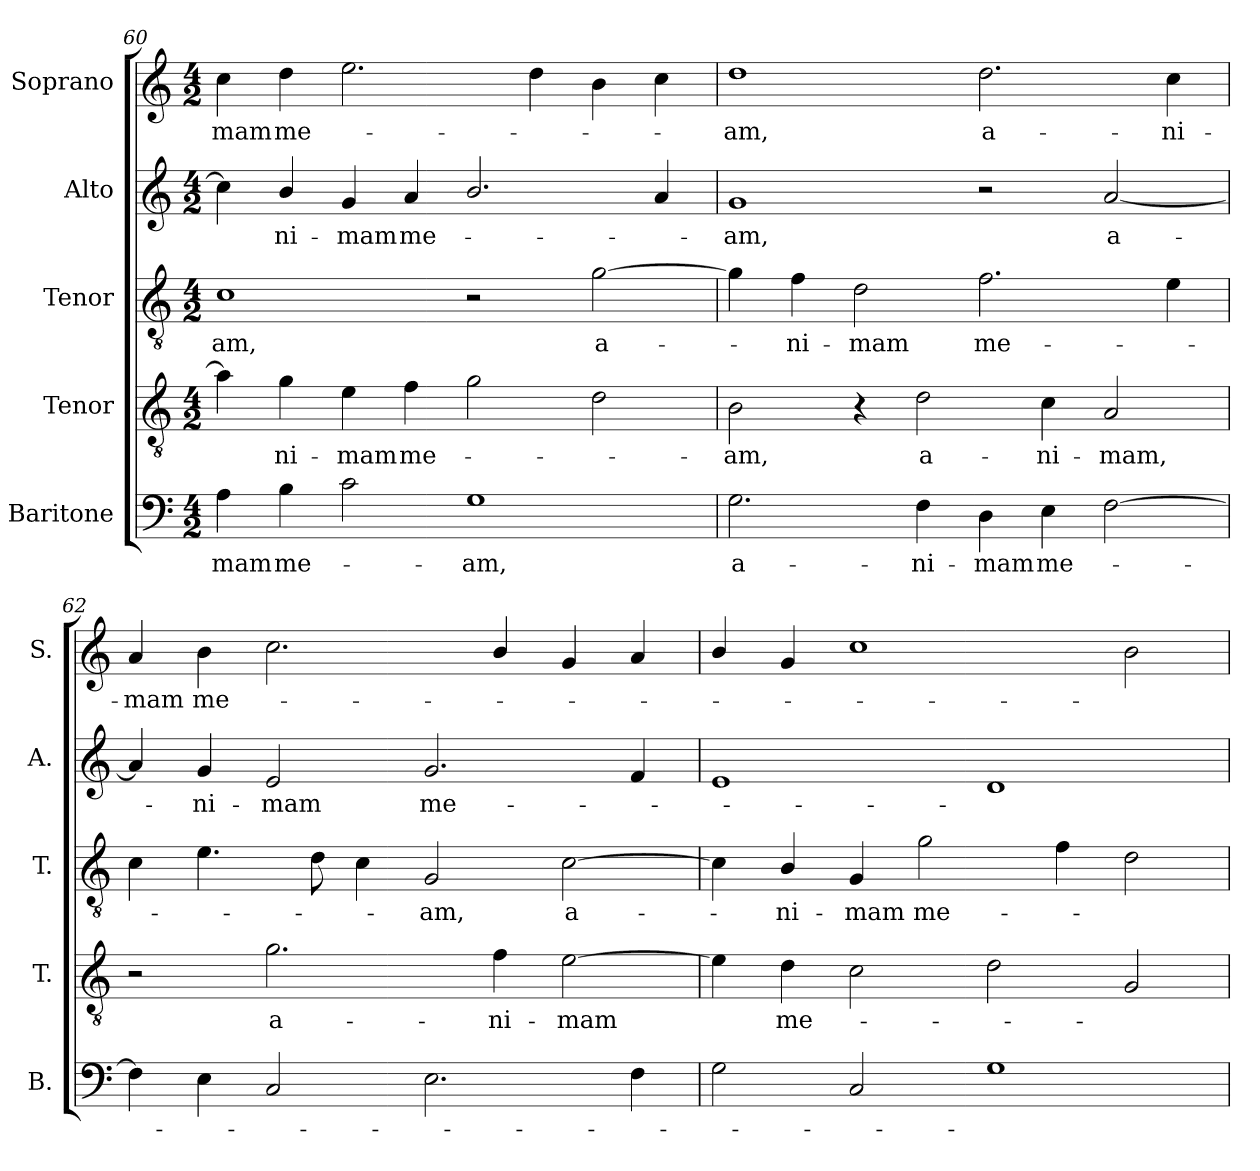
**kern	**text	**kern	**text	**kern	**text	**kern	**text	**kern	**text
*part5	*part5	*part4	*part4	*part3	*part3	*part2	*part2	*part1	*part1
*staff5	*staff5	*staff4	*staff4	*staff3	*staff3	*staff2	*staff2	*staff1	*staff1
*I"Baritone	*	*I"Tenor	*	*I"Tenor	*	*I"Alto	*	*I"Soprano	*
*I'B.	*	*I'T.	*	*I'T.	*	*I'A.	*	*I'S.	*
*clefF4	*	*clefGv2	*	*clefGv2	*	*clefG2	*	*clefG2	*
*	*	*ITrd7c12	*	*ITrd7c12	*	*	*	*	*
*k[]	*	*k[]	*	*k[]	*	*k[]	*	*k[]	*
*C:	*	*C:	*	*C:	*	*C:	*	*C:	*
*M4/2	*	*M4/2	*	*M4/2	*	*M4/2	*	*M4/2	*
=60	=60	=60	=60	=60	=60	=60	=60	=60	=60
!	!LO:LY:b:color=#000000	!	!	!	!	!	!	!	!
!	!	!	!	!	!LO:LY:b:color=#000000	!	!	!	!
!	!	!	!	!	!	!	!	!	!LO:LY:b:color=#000000
4Ai\	-mam	4Ai\]	.	1Ci	-am,	4cci\]	.	4cci\	-mam
!	!LO:LY:b:color=#000000	!	!	!	!	!	!	!	!
!	!	!	!LO:LY:b:color=#000000	!	!	!	!	!	!
!	!	!	!	!	!	!	!LO:LY:b:color=#000000	!	!
!	!	!	!	!	!	!	!	!	!LO:LY:b:color=#000000
4Bi\	me-	4Gi\	-ni-	.	.	4bi/	-ni-	4ddi\	me-
!	!	!	!LO:LY:b:color=#000000	!	!	!	!	!	!
!	!	!	!	!	!	!	!LO:LY:b:color=#000000	!	!
2ci\	.	4Ei\	-mam	.	.	4gi/	-mam	2.eei\	.
!	!	!	!LO:LY:b:color=#000000	!	!	!	!	!	!
!	!	!	!	!	!	!	!LO:LY:b:color=#000000	!	!
.	.	4Fi\	me-	.	.	4ai/	me-	.	.
!	!LO:LY:b:color=#000000	!	!	!	!	!	!	!	!
1Gi	-am,	2Gi\	.	2r	.	2.bi/	.	.	.
.	.	.	.	.	.	.	.	4ddi\	.
!	!	!	!	!	!LO:LY:b:color=#000000	!	!	!	!
.	.	2Di\	.	[2Gi\	a-	.	.	4bi\	.
.	.	.	.	.	.	4ai/	.	4cci\	.
!!LO:LB:g=z
=61	=61	=61	=61	=61	=61	=61	=61	=61	=61
!	!LO:LY:b:color=#000000	!	!	!	!	!	!	!	!
!	!	!	!LO:LY:b:color=#000000	!	!	!	!	!	!
!	!	!	!	!	!	!	!LO:LY:b:color=#000000	!	!
!	!	!	!	!	!	!	!	!	!LO:LY:b:color=#000000
2.Gi\	a-	2BBi\	-am,	4Gi\]	.	1gi	-am,	1ddi	-am,
!	!	!	!	!	!LO:LY:b:color=#000000	!	!	!	!
.	.	.	.	4Fi\	-ni-	.	.	.	.
!	!	!	!	!	!LO:LY:b:color=#000000	!	!	!	!
.	.	4r	.	2Di\	-mam	.	.	.	.
!	!LO:LY:b:color=#000000	!	!	!	!	!	!	!	!
!	!	!	!LO:LY:b:color=#000000	!	!	!	!	!	!
4Fi\	-ni-	2Di\	a-	.	.	.	.	.	.
!	!LO:LY:b:color=#000000	!	!	!	!	!	!	!	!
!	!	!	!	!	!LO:LY:b:color=#000000	!	!	!	!
!	!	!	!	!	!	!	!	!	!LO:LY:b:color=#000000
4Di\	-mam	.	.	2.Fi\	me-	2r	.	2.ddi\	a-
!	!LO:LY:b:color=#000000	!	!	!	!	!	!	!	!
!	!	!	!LO:LY:b:color=#000000	!	!	!	!	!	!
4Ei\	me-	4Ci\	-ni-	.	.	.	.	.	.
!	!	!	!LO:LY:b:color=#000000	!	!	!	!	!	!
!	!	!	!	!	!	!	!LO:LY:b:color=#000000	!	!
[2Fi\	.	2AAi/	-mam,	.	.	[2ai/	a-	.	.
!	!	!	!	!	!	!	!	!	!LO:LY:b:color=#000000
.	.	.	.	4Ei\	.	.	.	4cci\	-ni-
=62	=62	=62	=62	=62	=62	=62	=62	=62	=62
!	!	!	!	!	!	!	!	!	!LO:LY:b:color=#000000
4Fi\]	.	2r	.	4Ci\	.	4ai/]	.	4ai/	-mam
!	!	!	!	!	!	!	!LO:LY:b:color=#000000	!	!
!	!	!	!	!	!	!	!	!	!LO:LY:b:color=#000000
4Ei\	.	.	.	4.Ei\	.	4gi/	-ni-	4bi\	me-
!	!	!	!LO:LY:b:color=#000000	!	!	!	!	!	!
!	!	!	!	!	!	!	!LO:LY:b:color=#000000	!	!
2Ci/	.	2.Gi\	a-	.	.	2ei/	-mam	2.cci\	.
.	.	.	.	8Di\	.	.	.	.	.
.	.	.	.	4Ci\	.	.	.	.	.
!	!	!	!	!	!LO:LY:b:color=#000000	!	!	!	!
!	!	!	!	!	!	!	!LO:LY:b:color=#000000	!	!
2.Ei\	.	.	.	2GGi/	-am,	2.gi/	me-	.	.
!	!	!	!LO:LY:b:color=#000000	!	!	!	!	!	!
.	.	4Fi\	-ni-	.	.	.	.	4bi/	.
!	!	!	!LO:LY:b:color=#000000	!	!	!	!	!	!
!	!	!	!	!	!LO:LY:b:color=#000000	!	!	!	!
.	.	[2Ei\	-mam	[2Ci\	a-	.	.	4gi/	.
4Fi\	.	.	.	.	.	4fi/	.	4ai/	.
=63	=63	=63	=63	=63	=63	=63	=63	=63	=63
2Gi\	.	4Ei\]	.	4Ci\]	.	1ei	.	4bi/	.
!	!	!	!LO:LY:b:color=#000000	!	!	!	!	!	!
!	!	!	!	!	!LO:LY:b:color=#000000	!	!	!	!
.	.	4Di\	me-	4BBi/	-ni-	.	.	4gi/	.
!	!	!	!	!	!LO:LY:b:color=#000000	!	!	!	!
2Ci/	.	2Ci\	.	4GGi/	-mam	.	.	1cci	.
!	!	!	!	!	!LO:LY:b:color=#000000	!	!	!	!
.	.	.	.	2Gi\	me-	.	.	.	.
1Gi	.	2Di\	.	.	.	1di	.	.	.
.	.	.	.	4Fi\	.	.	.	.	.
.	.	2GGi/	.	2Di\	.	.	.	2bi\	.
=	=	=	=	=	=	=	=	=	=
*-	*-	*-	*-	*-	*-	*-	*-	*-	*-
